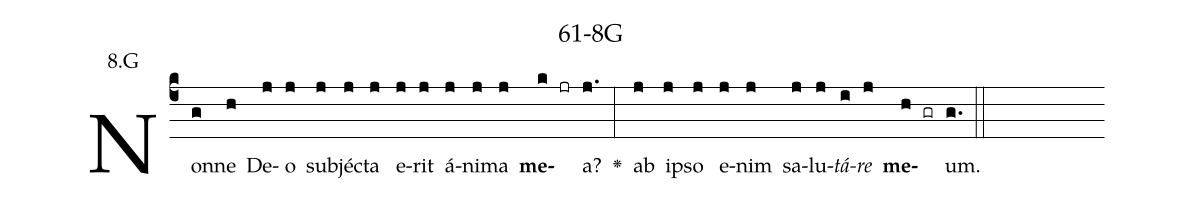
name: 61-8G;
annotation: 8.G;
%%
(c4)Non(g)ne(h) De(j)o(j) sub(j)jéc(j)ta(j) e(j)rit(j) á(j)ni(j)ma(j) <b>me</b>(k jr)a?(j.) <v>\greheightstar</v>(:) ab(j) ip(j)so(j) e(j)nim(j) sa(j)lu(j)<i>tá</i>(i)<i>re</i>(j) <b>me</b>(h gr)um.(g.) (::)


%E(j) u(j) o(i) u(j) a(h) e.(g.) (::)
